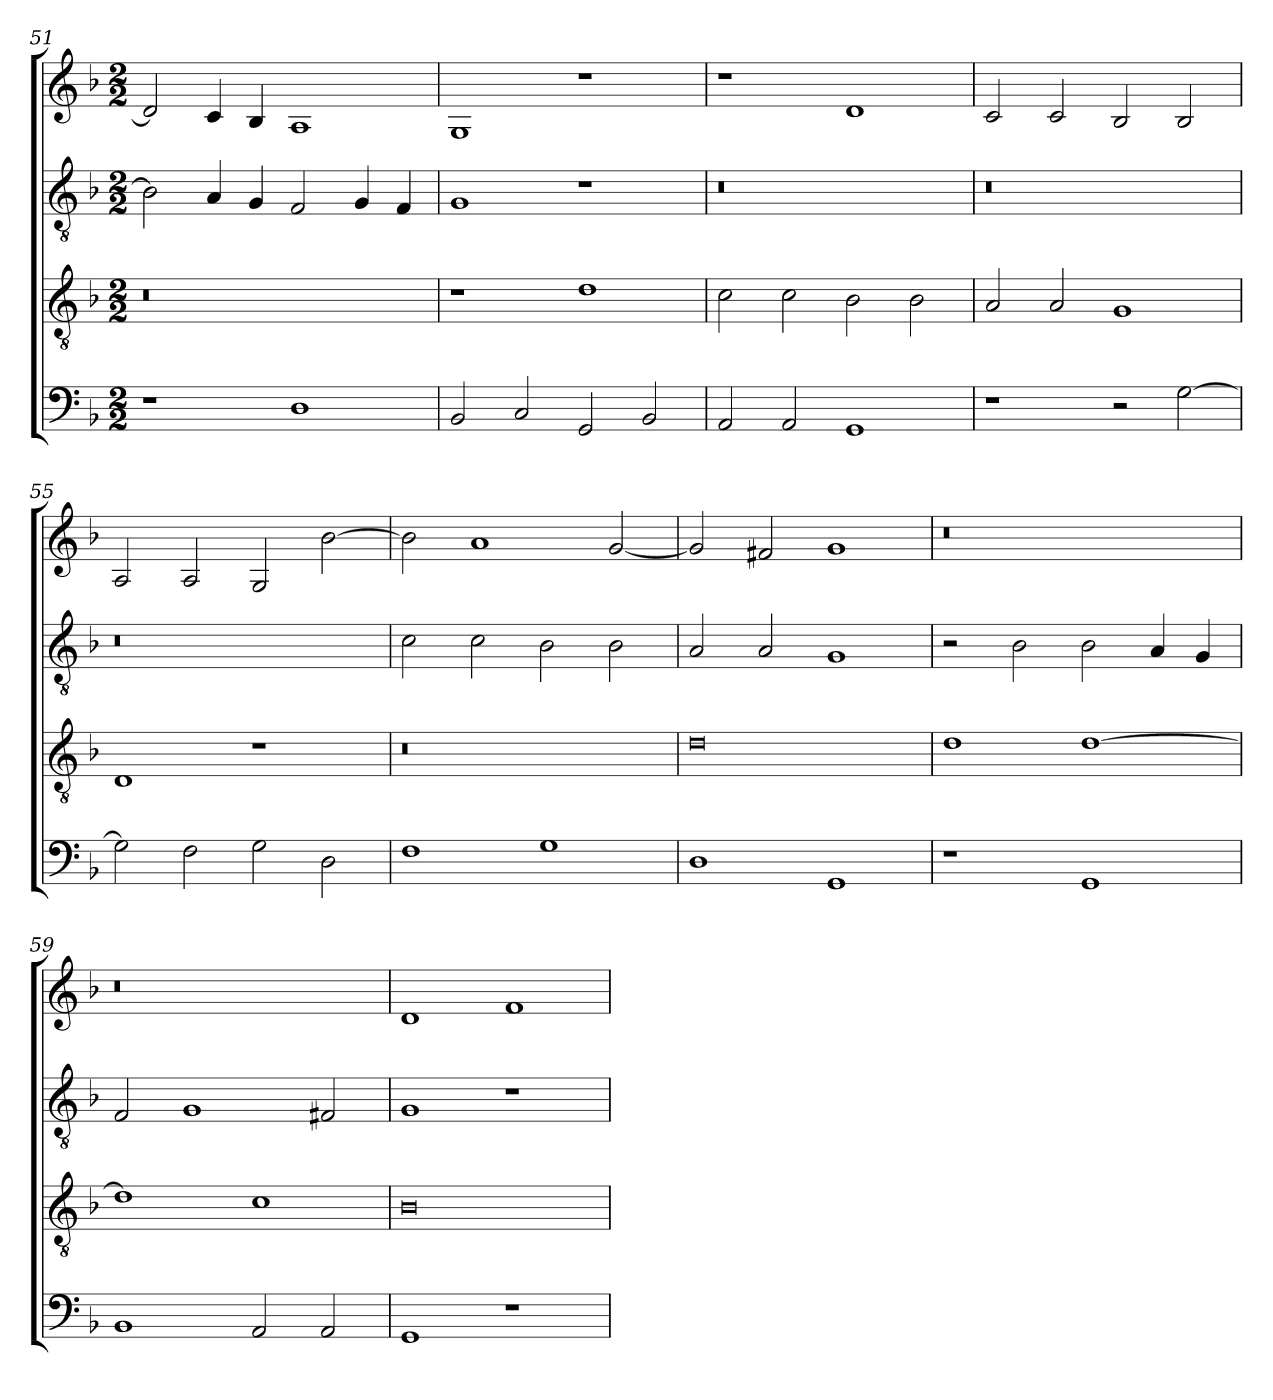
**kern	**kern	**kern	**kern
*part4	*part3	*part2	*part1
*staff4	*staff3	*staff2	*staff1
*clefF4	*clefGv2	*clefGv2	*clefG2
*k[b-]	*k[b-]	*k[b-]	*k[b-]
*M2/2	*M2/2	*M2/2	*M2/2
=51	=51	=51	=51
1r	0r	2B-\]	2d/]
.	.	4A/	4c/
.	.	4G/	4B-/
1D	.	2F/	1A
.	.	4G/	.
.	.	4F/	.
=52	=52	=52	=52
2BB-/	1r	1G	1G
2C/	.	.	.
2GG/	1d	1r	1r
2BB-/	.	.	.
=53	=53	=53	=53
2AA/	2c\	0r	1r
2AA/	2c\	.	.
1GG	2B-\	.	1d
.	2B-\	.	.
=54	=54	=54	=54
1r	2A/	0r	2c/
.	2A/	.	2c/
2r	1G	.	2B-/
[2G\	.	.	2B-/
=55	=55	=55	=55
2G\]	1D	0r	2A/
2F\	.	.	2A/
2G\	1r	.	2G/
2D\	.	.	[2b-\
=56	=56	=56	=56
1F	0r	2c\	2b-\]
.	.	2c\	1a
1G	.	2B-\	.
.	.	2B-\	[2g/
=57	=57	=57	=57
1D	0d	2A/	2g/]
.	.	2A/	2f#X/
1GG	.	1G	1g
=58	=58	=58	=58
1r	1d	2r	0r
.	.	2B-\	.
1GG	[1d	2B-\	.
.	.	4A/	.
.	.	4G/	.
=59	=59	=59	=59
1BB-	1d]	2F/	0r
.	.	1G	.
2AA/	1c	.	.
2AA/	.	2F#X/	.
=60	=60	=60	=60
1GG	0B-	1G	1d
1r	.	1r	1f
=	=	=	=
*-	*-	*-	*-
